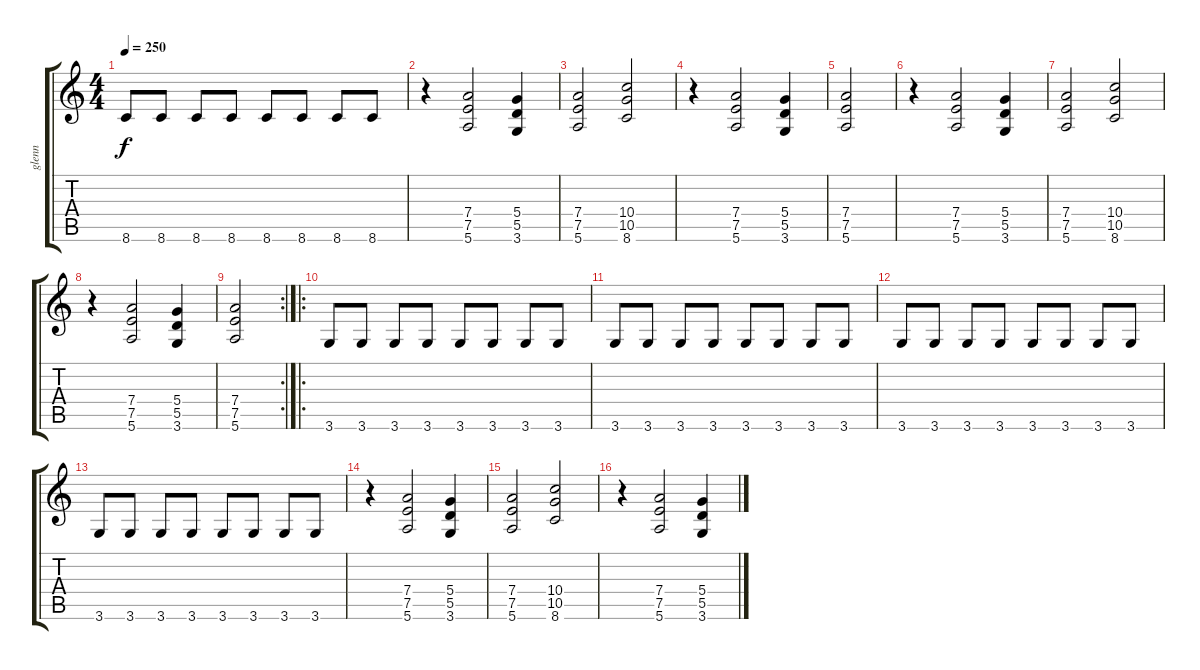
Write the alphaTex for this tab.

\track ("glenn" "glenn") {instrument overdrivenguitar}
\staff {score tabs}
\tuning (E4 B3 G3 D3 A2 E2) {hide}
\ts (4 4)
\tempo 250
\clef g2
\ks c
8.6.8{dy f} 8.6.8 8.6.8 8.6.8 8.6.8 8.6.8 8.6.8 8.6.8 |
r.4 (7.4 7.5 5.6).2 (5.4 5.5 3.6).4 |
(7.4 7.5 5.6).2 (10.4 10.5 8.6).2 |
r.4 (7.4 7.5 5.6).2 (5.4 5.5 3.6).4 |
(7.4 7.5 5.6).2 |
r.4 (7.4 7.5 5.6).2 (5.4 5.5 3.6).4 |
(7.4 7.5 5.6).2 (10.4 10.5 8.6).2 |
r.4 (7.4 7.5 5.6).2 (5.4 5.5 3.6).4 |
\rc 2
(7.4 7.5 5.6).2 |
\ro
3.6.8 3.6.8 3.6.8 3.6.8 3.6.8 3.6.8 3.6.8 3.6.8 |
3.6.8 3.6.8 3.6.8 3.6.8 3.6.8 3.6.8 3.6.8 3.6.8 |
3.6.8 3.6.8 3.6.8 3.6.8 3.6.8 3.6.8 3.6.8 3.6.8 |
3.6.8 3.6.8 3.6.8 3.6.8 3.6.8 3.6.8 3.6.8 3.6.8 |
r.4 (7.4 7.5 5.6).2 (5.4 5.5 3.6).4 |
(7.4 7.5 5.6).2 (10.4 10.5 8.6).2 |
r.4 (7.4 7.5 5.6).2 (5.4 5.5 3.6).4
